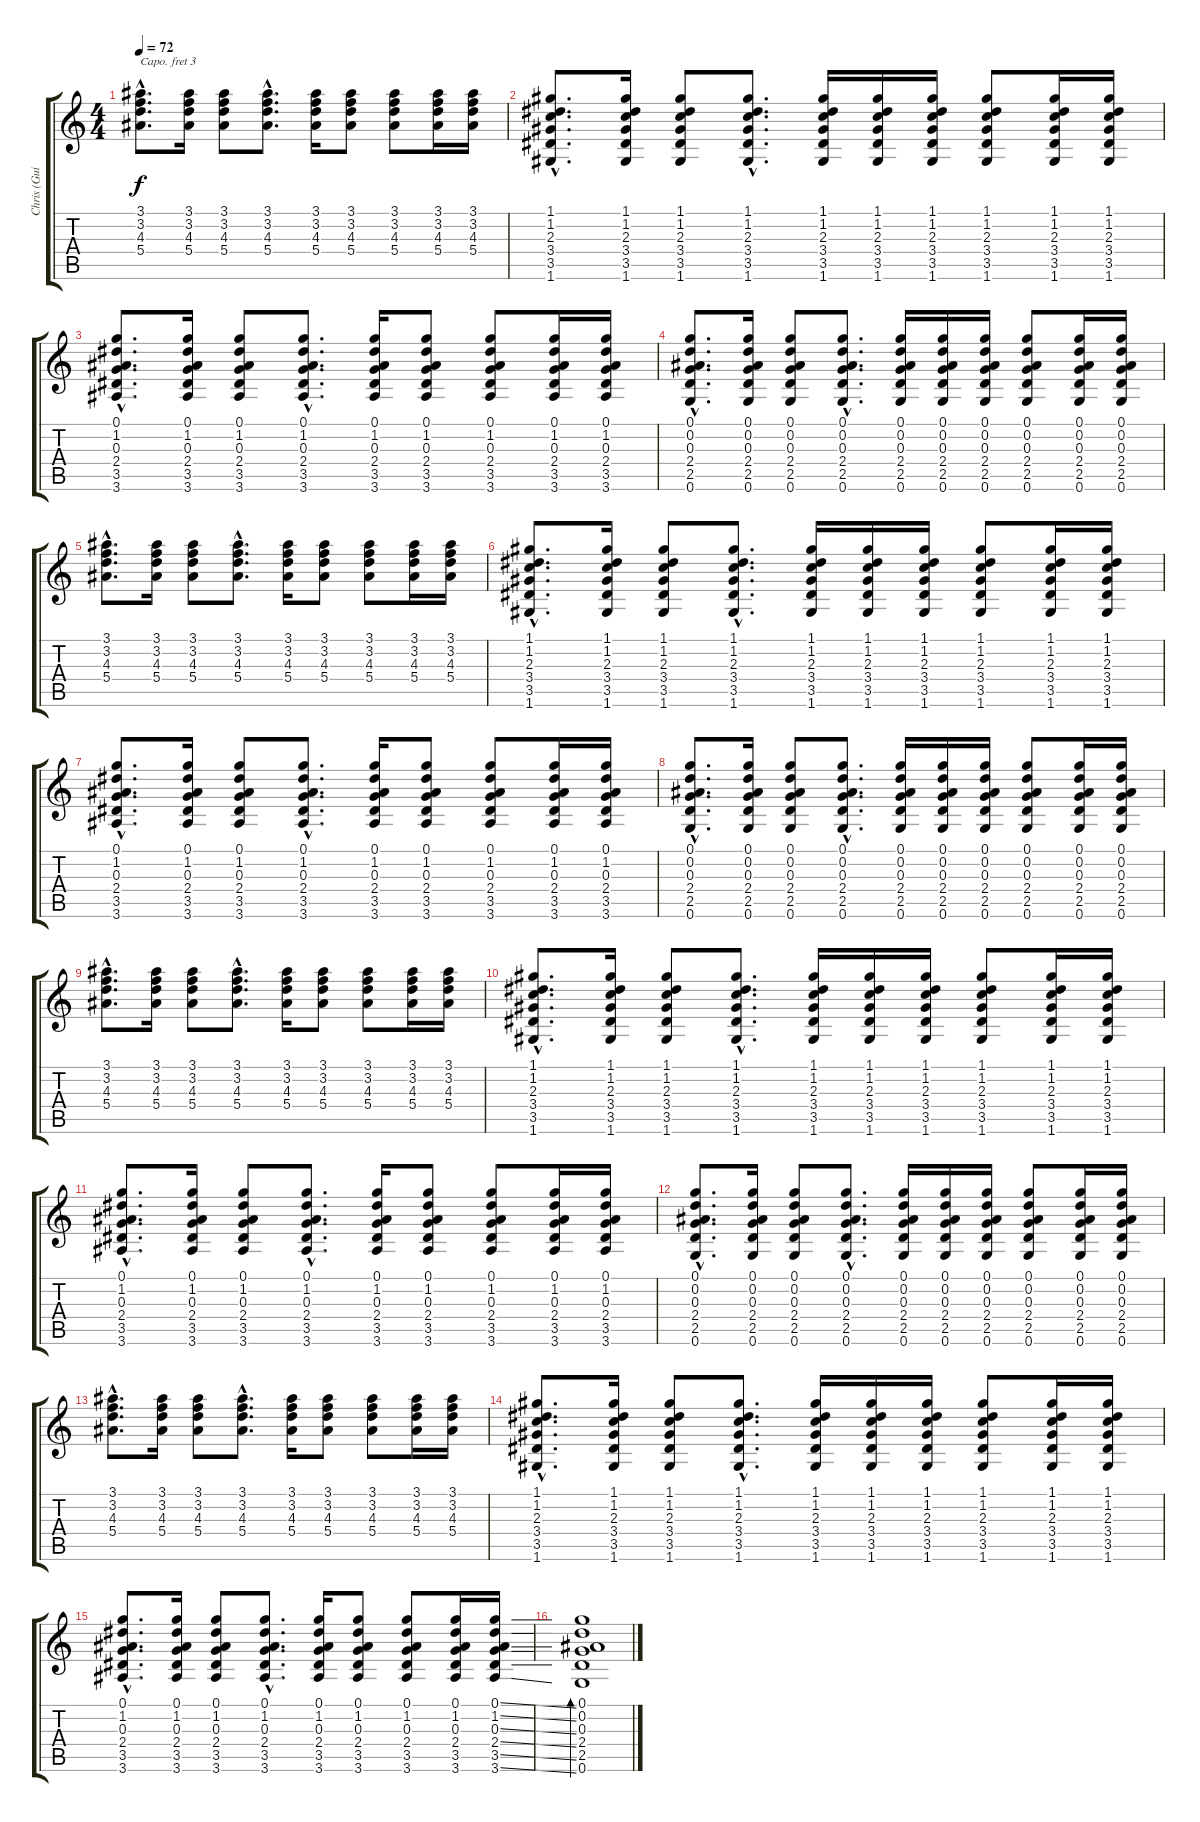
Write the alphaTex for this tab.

\track ("Chris (Guitar) Capo 3rd" "Chris (Gui") {instrument electricguitarclean}
\staff {score tabs}
\capo 3
\tuning (E4 B3 G3 D3 A2 E2) {hide}
\ts (4 4)
\tempo 72
\clef g2
\ks c
(3.1{hac} 3.2{hac} 4.3{hac} 5.4{hac}).8{d dy f volume 11} (3.1 3.2 4.3 5.4).16 (3.1 3.2 4.3 5.4).8 (3.1{hac} 3.2{hac} 4.3{hac} 5.4{hac}).8{d} (3.1 3.2 4.3 5.4).16 (3.1 3.2 4.3 5.4).8 (3.1 3.2 4.3 5.4).8 (3.1 3.2 4.3 5.4).16 (3.1 3.2 4.3 5.4).16 |
(1.1{hac} 1.2{hac} 2.3{hac} 3.4{hac} 3.5{hac} 1.6{hac}).8{d} (1.1 1.2 2.3 3.4 3.5 1.6).16 (1.1 1.2 2.3 3.4 3.5 1.6).8 (1.1{hac} 1.2{hac} 2.3{hac} 3.4{hac} 3.5{hac} 1.6{hac}).8{d} (1.1 1.2 2.3 3.4 3.5 1.6).16 (1.1 1.2 2.3 3.4 3.5 1.6).16 (1.1 1.2 2.3 3.4 3.5 1.6).16 (1.1 1.2 2.3 3.4 3.5 1.6).8 (1.1 1.2 2.3 3.4 3.5 1.6).16 (1.1 1.2 2.3 3.4 3.5 1.6).16 |
(0.1{hac} 1.2{hac} 0.3{hac} 2.4{hac} 3.5{hac} 3.6{hac}).8{d} (0.1 1.2 0.3 2.4 3.5 3.6).16 (0.1 1.2 0.3 2.4 3.5 3.6).8 (0.1{hac} 1.2{hac} 0.3{hac} 2.4{hac} 3.5{hac} 3.6{hac}).8{d} (0.1 1.2 0.3 2.4 3.5 3.6).16 (0.1 1.2 0.3 2.4 3.5 3.6).8 (0.1 1.2 0.3 2.4 3.5 3.6).8 (0.1 1.2 0.3 2.4 3.5 3.6).16 (0.1 1.2 0.3 2.4 3.5 3.6).16 |
(0.1{hac} 0.2{hac} 0.3{hac} 2.4{hac} 2.5{hac} 0.6{hac}).8{d} (0.1 0.2 0.3 2.4 2.5 0.6).16 (0.1 0.2 0.3 2.4 2.5 0.6).8 (0.1{hac} 0.2{hac} 0.3{hac} 2.4{hac} 2.5{hac} 0.6{hac}).8{d} (0.1 0.2 0.3 2.4 2.5 0.6).16 (0.1 0.2 0.3 2.4 2.5 0.6).16 (0.1 0.2 0.3 2.4 2.5 0.6).16 (0.1 0.2 0.3 2.4 2.5 0.6).8 (0.1 0.2 0.3 2.4 2.5 0.6).16 (0.1 0.2 0.3 2.4 2.5 0.6).16 |
(3.1{hac} 3.2{hac} 4.3{hac} 5.4{hac}).8{d volume 11} (3.1 3.2 4.3 5.4).16 (3.1 3.2 4.3 5.4).8 (3.1{hac} 3.2{hac} 4.3{hac} 5.4{hac}).8{d} (3.1 3.2 4.3 5.4).16 (3.1 3.2 4.3 5.4).8 (3.1 3.2 4.3 5.4).8 (3.1 3.2 4.3 5.4).16 (3.1 3.2 4.3 5.4).16 |
(1.1{hac} 1.2{hac} 2.3{hac} 3.4{hac} 3.5{hac} 1.6{hac}).8{d} (1.1 1.2 2.3 3.4 3.5 1.6).16 (1.1 1.2 2.3 3.4 3.5 1.6).8 (1.1{hac} 1.2{hac} 2.3{hac} 3.4{hac} 3.5{hac} 1.6{hac}).8{d} (1.1 1.2 2.3 3.4 3.5 1.6).16 (1.1 1.2 2.3 3.4 3.5 1.6).16 (1.1 1.2 2.3 3.4 3.5 1.6).16 (1.1 1.2 2.3 3.4 3.5 1.6).8 (1.1 1.2 2.3 3.4 3.5 1.6).16 (1.1 1.2 2.3 3.4 3.5 1.6).16 |
(0.1{hac} 1.2{hac} 0.3{hac} 2.4{hac} 3.5{hac} 3.6{hac}).8{d} (0.1 1.2 0.3 2.4 3.5 3.6).16 (0.1 1.2 0.3 2.4 3.5 3.6).8 (0.1{hac} 1.2{hac} 0.3{hac} 2.4{hac} 3.5{hac} 3.6{hac}).8{d} (0.1 1.2 0.3 2.4 3.5 3.6).16 (0.1 1.2 0.3 2.4 3.5 3.6).8 (0.1 1.2 0.3 2.4 3.5 3.6).8 (0.1 1.2 0.3 2.4 3.5 3.6).16 (0.1 1.2 0.3 2.4 3.5 3.6).16 |
(0.1{hac} 0.2{hac} 0.3{hac} 2.4{hac} 2.5{hac} 0.6{hac}).8{d} (0.1 0.2 0.3 2.4 2.5 0.6).16 (0.1 0.2 0.3 2.4 2.5 0.6).8 (0.1{hac} 0.2{hac} 0.3{hac} 2.4{hac} 2.5{hac} 0.6{hac}).8{d} (0.1 0.2 0.3 2.4 2.5 0.6).16 (0.1 0.2 0.3 2.4 2.5 0.6).16 (0.1 0.2 0.3 2.4 2.5 0.6).16 (0.1 0.2 0.3 2.4 2.5 0.6).8 (0.1 0.2 0.3 2.4 2.5 0.6).16 (0.1 0.2 0.3 2.4 2.5 0.6).16 |
(3.1{hac} 3.2{hac} 4.3{hac} 5.4{hac}).8{d volume 11} (3.1 3.2 4.3 5.4).16 (3.1 3.2 4.3 5.4).8 (3.1{hac} 3.2{hac} 4.3{hac} 5.4{hac}).8{d} (3.1 3.2 4.3 5.4).16 (3.1 3.2 4.3 5.4).8 (3.1 3.2 4.3 5.4).8 (3.1 3.2 4.3 5.4).16 (3.1 3.2 4.3 5.4).16 |
(1.1{hac} 1.2{hac} 2.3{hac} 3.4{hac} 3.5{hac} 1.6{hac}).8{d} (1.1 1.2 2.3 3.4 3.5 1.6).16 (1.1 1.2 2.3 3.4 3.5 1.6).8 (1.1{hac} 1.2{hac} 2.3{hac} 3.4{hac} 3.5{hac} 1.6{hac}).8{d} (1.1 1.2 2.3 3.4 3.5 1.6).16 (1.1 1.2 2.3 3.4 3.5 1.6).16 (1.1 1.2 2.3 3.4 3.5 1.6).16 (1.1 1.2 2.3 3.4 3.5 1.6).8 (1.1 1.2 2.3 3.4 3.5 1.6).16 (1.1 1.2 2.3 3.4 3.5 1.6).16 |
(0.1{hac} 1.2{hac} 0.3{hac} 2.4{hac} 3.5{hac} 3.6{hac}).8{d} (0.1 1.2 0.3 2.4 3.5 3.6).16 (0.1 1.2 0.3 2.4 3.5 3.6).8 (0.1{hac} 1.2{hac} 0.3{hac} 2.4{hac} 3.5{hac} 3.6{hac}).8{d} (0.1 1.2 0.3 2.4 3.5 3.6).16 (0.1 1.2 0.3 2.4 3.5 3.6).8 (0.1 1.2 0.3 2.4 3.5 3.6).8 (0.1 1.2 0.3 2.4 3.5 3.6).16 (0.1 1.2 0.3 2.4 3.5 3.6).16 |
(0.1{hac} 0.2{hac} 0.3{hac} 2.4{hac} 2.5{hac} 0.6{hac}).8{d} (0.1 0.2 0.3 2.4 2.5 0.6).16 (0.1 0.2 0.3 2.4 2.5 0.6).8 (0.1{hac} 0.2{hac} 0.3{hac} 2.4{hac} 2.5{hac} 0.6{hac}).8{d} (0.1 0.2 0.3 2.4 2.5 0.6).16 (0.1 0.2 0.3 2.4 2.5 0.6).16 (0.1 0.2 0.3 2.4 2.5 0.6).16 (0.1 0.2 0.3 2.4 2.5 0.6).8 (0.1 0.2 0.3 2.4 2.5 0.6).16 (0.1 0.2 0.3 2.4 2.5 0.6).16 |
(3.1{hac} 3.2{hac} 4.3{hac} 5.4{hac}).8{d volume 11} (3.1 3.2 4.3 5.4).16 (3.1 3.2 4.3 5.4).8 (3.1{hac} 3.2{hac} 4.3{hac} 5.4{hac}).8{d} (3.1 3.2 4.3 5.4).16 (3.1 3.2 4.3 5.4).8 (3.1 3.2 4.3 5.4).8 (3.1 3.2 4.3 5.4).16 (3.1 3.2 4.3 5.4).16 |
(1.1{hac} 1.2{hac} 2.3{hac} 3.4{hac} 3.5{hac} 1.6{hac}).8{d} (1.1 1.2 2.3 3.4 3.5 1.6).16 (1.1 1.2 2.3 3.4 3.5 1.6).8 (1.1{hac} 1.2{hac} 2.3{hac} 3.4{hac} 3.5{hac} 1.6{hac}).8{d} (1.1 1.2 2.3 3.4 3.5 1.6).16 (1.1 1.2 2.3 3.4 3.5 1.6).16 (1.1 1.2 2.3 3.4 3.5 1.6).16 (1.1 1.2 2.3 3.4 3.5 1.6).8 (1.1 1.2 2.3 3.4 3.5 1.6).16 (1.1 1.2 2.3 3.4 3.5 1.6).16 |
(0.1{hac} 1.2{hac} 0.3{hac} 2.4{hac} 3.5{hac} 3.6{hac}).8{d} (0.1 1.2 0.3 2.4 3.5 3.6).16 (0.1 1.2 0.3 2.4 3.5 3.6).8 (0.1{hac} 1.2{hac} 0.3{hac} 2.4{hac} 3.5{hac} 3.6{hac}).8{d} (0.1 1.2 0.3 2.4 3.5 3.6).16 (0.1 1.2 0.3 2.4 3.5 3.6).8 (0.1 1.2 0.3 2.4 3.5 3.6).8 (0.1 1.2 0.3 2.4 3.5 3.6).16 (0.1{ss} 1.2{ss} 0.3{ss} 2.4{ss} 3.5{ss} 3.6{ss}).16 |
(0.1 0.2 0.3 2.4 2.5 0.6).1{bd 240}
